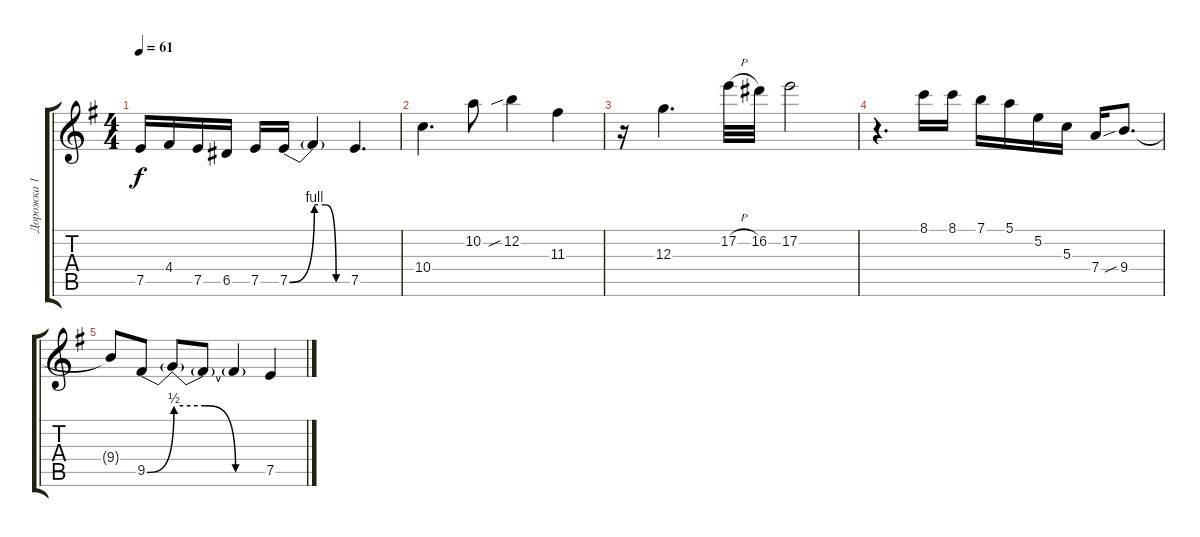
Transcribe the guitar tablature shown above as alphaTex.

\track ("Дорожка 1" "Дорожка 1") {instrument distortionguitar}
\staff {score tabs}
\tuning (E4 B3 G3 D3 A2 E2) {hide}
\ts (4 4)
\tempo 61
\clef g2
\ks g
7.5.16{dy f} 4.4.16 7.5.16 6.5.16 7.5.16 7.5{be (bend 0 0 60 4)}.16 7.5{be (custom 0 4 20 4 40 0 60 0) t}.4 7.5.4{d} |
10.4.4{d} 10.2.8 12.2{sib}.4 11.3.4 |
r.16 12.3.4{d} 17.2{h}.32 16.2.32 17.2.2 |
r.4{d} 8.1.16 8.1.16 7.1.16 5.1.16 5.2.16 5.3.16 7.4.16 9.4{sib}.8{d} |
9.4{t}.8 9.5{be (bend 0 0 60 2)}.8 9.5{be (custom 0 2 20 2 40 0 60 0) t}.8 9.5{t}.8 9.5{t}.4 7.5.4
